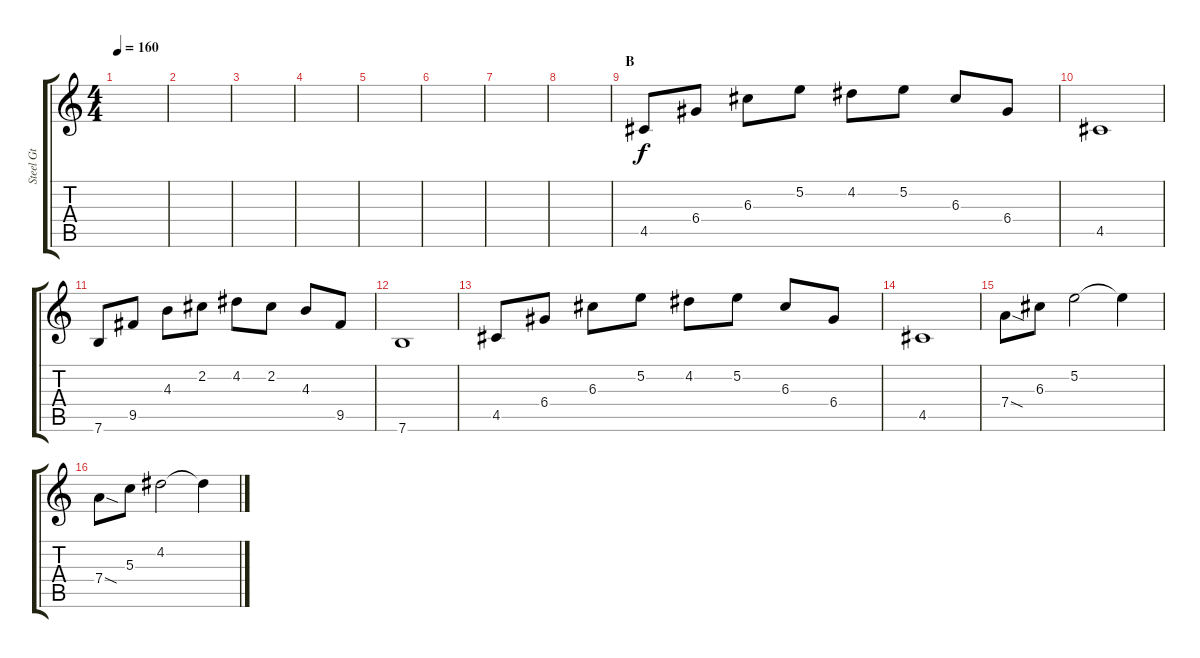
\track ("Steel Gt" "Steel Gt") {instrument acousticguitarsteel}
\staff {score tabs}
\tuning (E4 B3 G3 D3 A2 E2) {hide}
\ts (4 4)
\tempo 160
\clef g2
\ks c
|
|
|
|
|
|
|
|
\section ("" "B")
4.5.8 6.4.8 6.3.8 5.2.8 4.2.8 5.2.8 6.3.8 6.4.8 |
4.5.1 |
7.6.8 9.5.8 4.3.8 2.2.8 4.2.8 2.2.8 4.3.8 9.5.8 |
7.6.1 |
4.5.8 6.4.8 6.3.8 5.2.8 4.2.8 5.2.8 6.3.8 6.4.8 |
4.5.1 |
7.4{sod}.8 6.3.8 5.2.2 5.2{t}.4 |
7.4{sod}.8 5.3.8 4.2.2 4.2{t}.4
